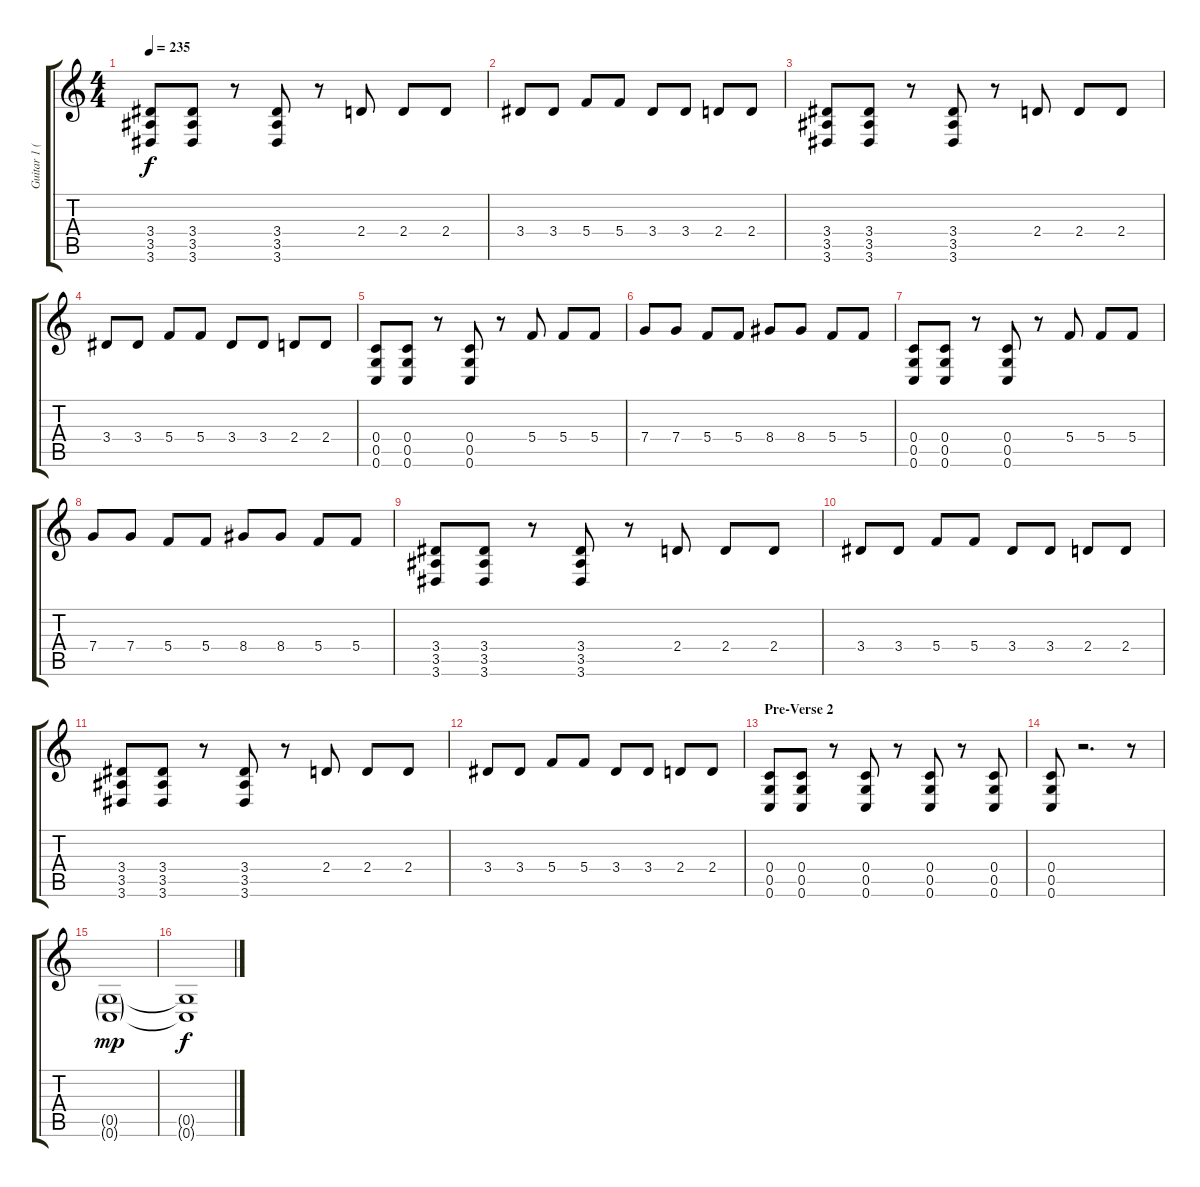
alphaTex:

\track ("Guitar 1 (Paul)" "Guitar 1 (") {instrument distortionguitar}
\staff {score tabs}
\tuning (D4 A3 F3 C3 G2 C2) {hide}
\ts (4 4)
\tempo 235
\clef g2
\ks c
(3.4 3.5 3.6).8{dy f} (3.4 3.5 3.6).8 r.8 (3.4 3.5 3.6).8 r.8 2.4.8 2.4.8 2.4.8 |
3.4.8 3.4.8 5.4.8 5.4.8 3.4.8 3.4.8 2.4.8 2.4.8 |
(3.4 3.5 3.6).8 (3.4 3.5 3.6).8 r.8 (3.4 3.5 3.6).8 r.8 2.4.8 2.4.8 2.4.8 |
3.4.8 3.4.8 5.4.8 5.4.8 3.4.8 3.4.8 2.4.8 2.4.8 |
(0.4 0.5 0.6).8 (0.4 0.5 0.6).8 r.8 (0.4 0.5 0.6).8 r.8 5.4.8 5.4.8 5.4.8 |
7.4.8 7.4.8 5.4.8 5.4.8 8.4.8 8.4.8 5.4.8 5.4.8 |
(0.4 0.5 0.6).8 (0.4 0.5 0.6).8 r.8 (0.4 0.5 0.6).8 r.8 5.4.8 5.4.8 5.4.8 |
7.4.8 7.4.8 5.4.8 5.4.8 8.4.8 8.4.8 5.4.8 5.4.8 |
(3.4 3.5 3.6).8 (3.4 3.5 3.6).8 r.8 (3.4 3.5 3.6).8 r.8 2.4.8 2.4.8 2.4.8 |
3.4.8 3.4.8 5.4.8 5.4.8 3.4.8 3.4.8 2.4.8 2.4.8 |
(3.4 3.5 3.6).8 (3.4 3.5 3.6).8 r.8 (3.4 3.5 3.6).8 r.8 2.4.8 2.4.8 2.4.8 |
3.4.8 3.4.8 5.4.8 5.4.8 3.4.8 3.4.8 2.4.8 2.4.8 |
\section ("" "Pre-Verse 2")
(0.4 0.5 0.6).8 (0.4 0.5 0.6).8 r.8 (0.4 0.5 0.6).8 r.8 (0.4 0.5 0.6).8 r.8 (0.4 0.5 0.6).8 |
(0.4 0.5 0.6).8 r.2{d} r.8 |
(0.5{g} 0.6{g}).1{dy mp} |
(0.5{t} 0.6{t}).1{dy f}
